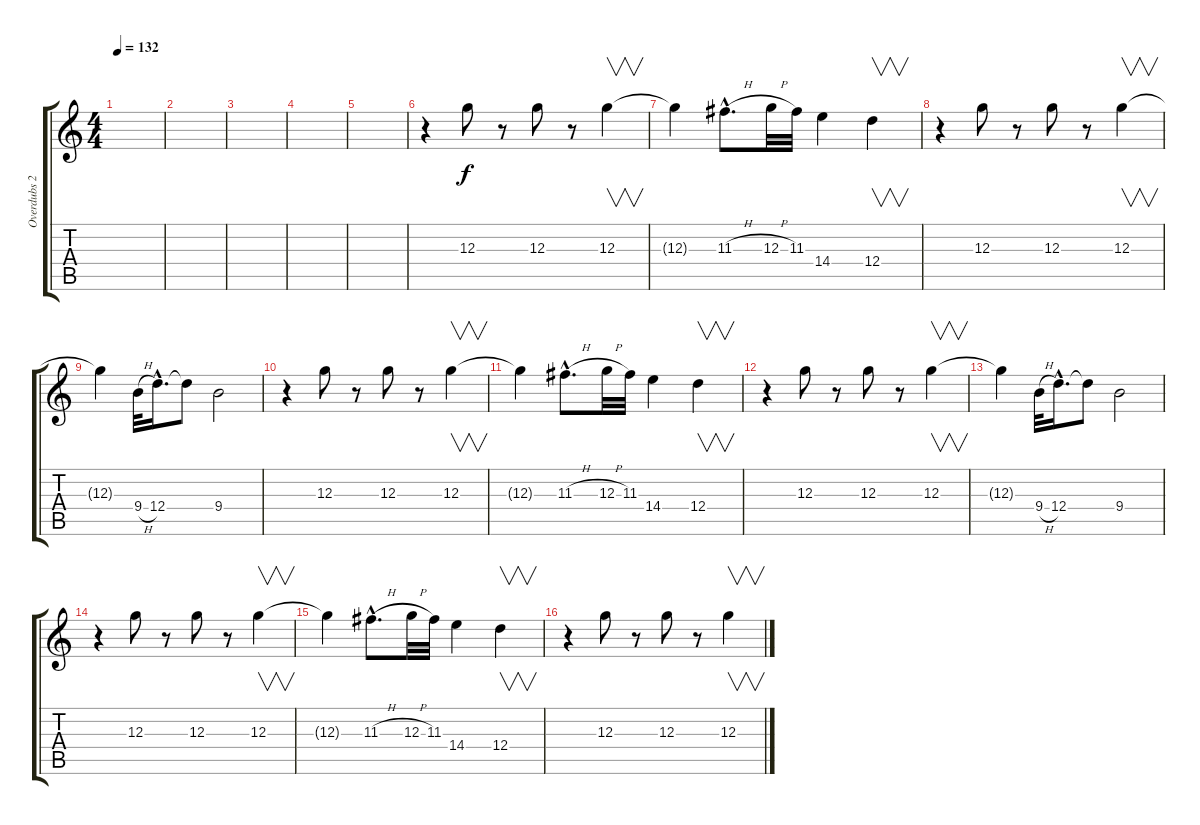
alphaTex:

\track ("Overdubs 2" "Overdubs 2") {instrument distortionguitar}
\staff {score tabs}
\tuning (E4 B3 G3 D3 A2 E2) {hide}
\ts (4 4)
\tempo 132
\clef g2
\ks c
|
|
|
|
|
r.4 12.3.8 r.8 12.3.8 r.8 12.3.4{v} |
12.3{t}.4 11.3{h hac}.8{d} 12.3{h}.32 11.3.32 14.4.4 12.4.4{v} |
r.4 12.3.8 r.8 12.3.8 r.8 12.3.4{v} |
12.3{t}.4 9.4{h}.32 12.4{hac}.16{d} 12.4{t}.8 9.4.2 |
r.4 12.3.8 r.8 12.3.8 r.8 12.3.4{v} |
12.3{t}.4 11.3{h hac}.8{d} 12.3{h}.32 11.3.32 14.4.4 12.4.4{v} |
r.4 12.3.8 r.8 12.3.8 r.8 12.3.4{v} |
12.3{t}.4 9.4{h}.32 12.4{hac}.16{d} 12.4{t}.8 9.4.2 |
r.4 12.3.8 r.8 12.3.8 r.8 12.3.4{v} |
12.3{t}.4 11.3{h hac}.8{d} 12.3{h}.32 11.3.32 14.4.4 12.4.4{v} |
r.4 12.3.8 r.8 12.3.8 r.8 12.3.4{v}
